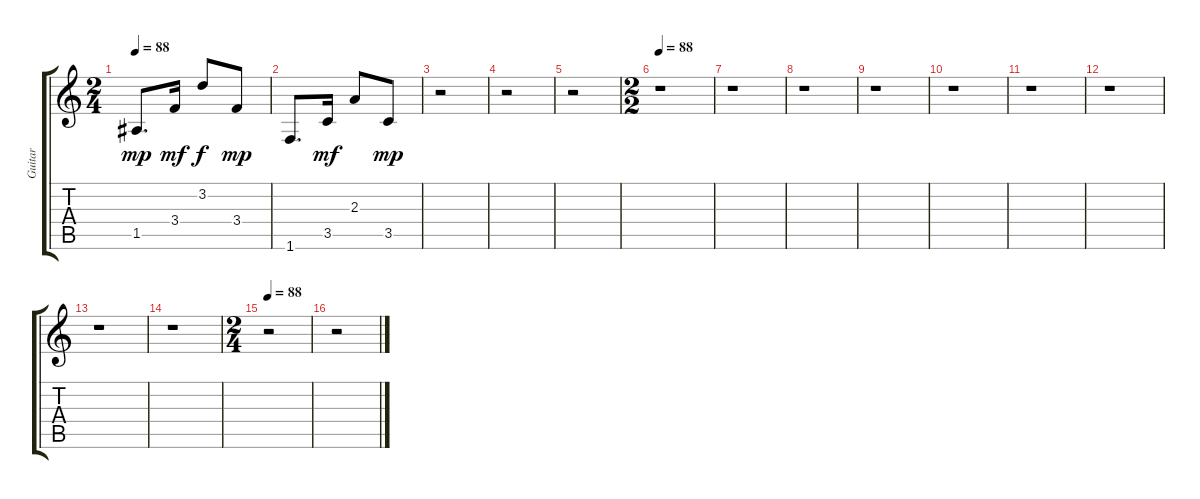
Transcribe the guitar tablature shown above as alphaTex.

\track ("Guitar" "Guitar") {instrument acousticguitarnylon}
\staff {score tabs}
\tuning (E4 B3 G3 D3 A2 E2) {hide}
\ts (2 4)
\tempo 88
\clef g2
\ks c
1.5.8{d dy mp} 3.4.16{dy mf} 3.2.8{dy f} 3.4.8{dy mp} |
1.6.8{d} 3.5.16{dy mf} 2.3.8 3.5.8{dy mp} |
r.2 |
r.2 |
r.2 |
\ts (2 2)
\tempo 88
r.1 |
r.1 |
r.1 |
r.1 |
r.1 |
r.1 |
r.1 |
r.1 |
r.1 |
\ts (2 4)
\tempo 88
r.2 |
r.2
